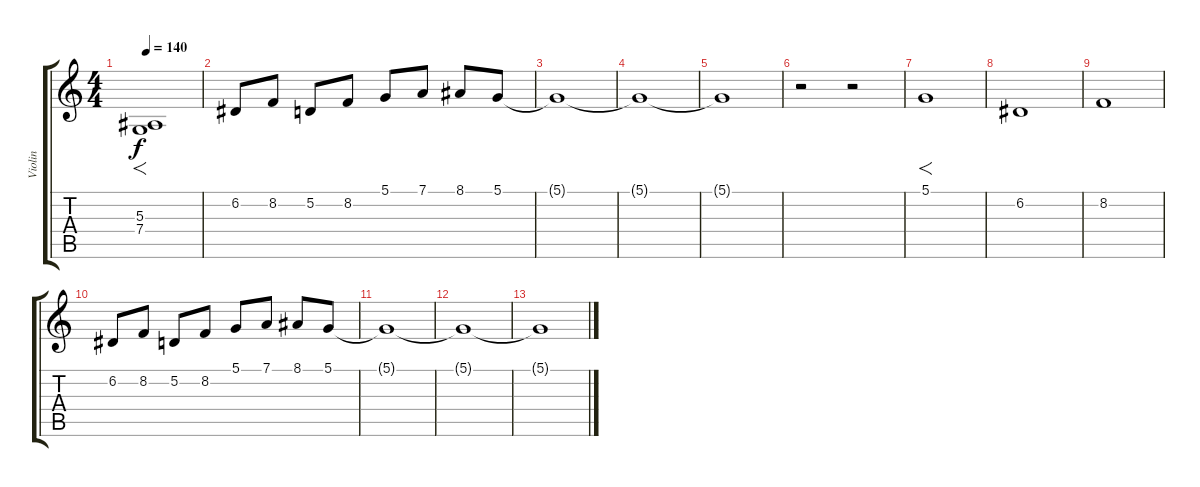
\track ("Violin" "Violin") {instrument violin}
\staff {score tabs}
\tuning (D4 A3 F3 C3 G2 C2) {hide}
\ts (4 4)
\tempo 140
\clef g2
\ks c
(5.3 7.4).1{f dy f} |
6.2.8 8.2.8 5.2.8 8.2.8 5.1.8 7.1.8 8.1.8 5.1.8 |
5.1{t}.1{volume 0} |
5.1{t}.1 |
5.1{t}.1 |
r.2 r.2{volume 13} |
5.1.1{f} |
6.2.1 |
8.2.1 |
6.2.8 8.2.8 5.2.8 8.2.8 5.1.8 7.1.8 8.1.8 5.1.8 |
5.1{t}.1{volume 0} |
5.1{t}.1 |
5.1{t}.1
